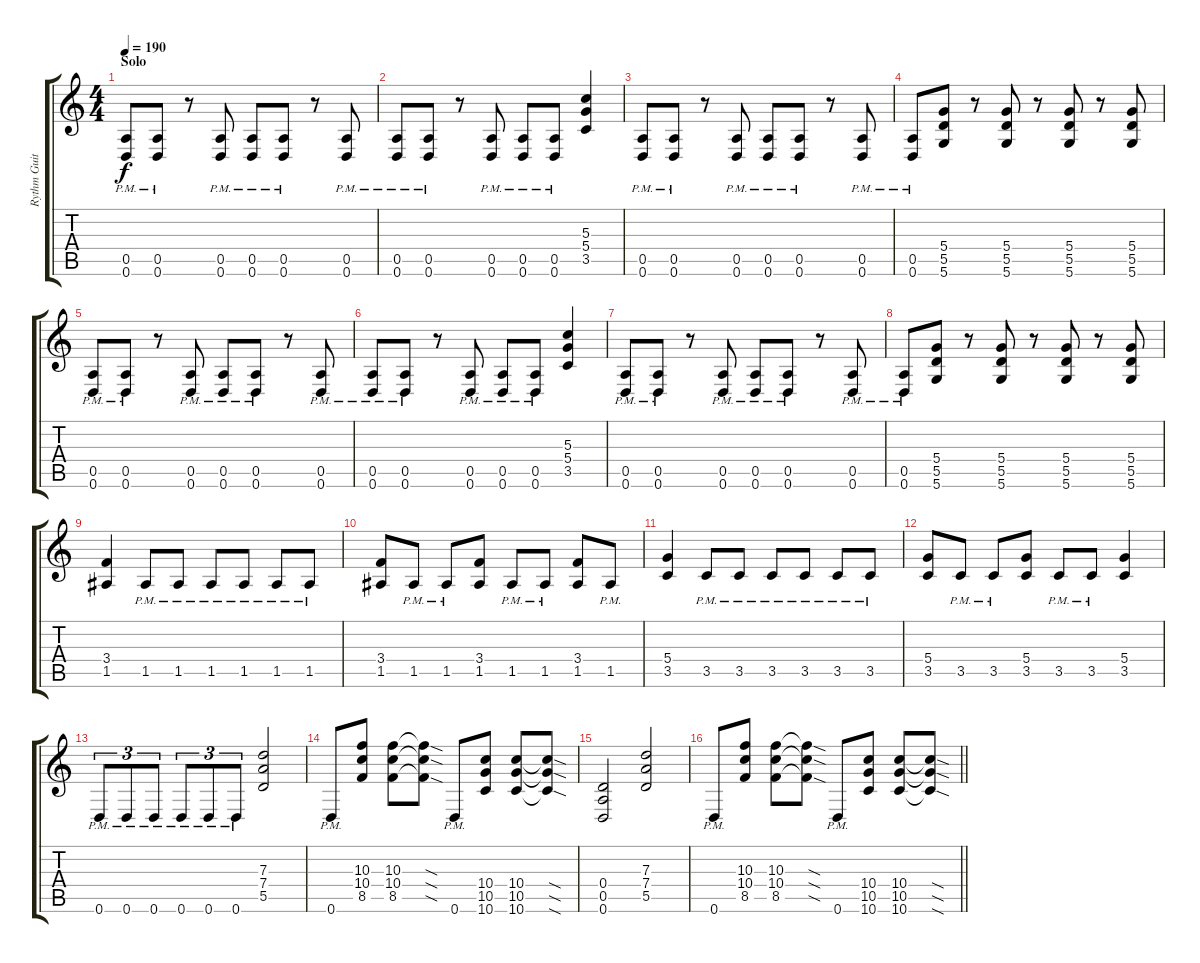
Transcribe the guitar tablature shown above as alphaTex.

\track ("Rythm Guitar I" "Rythm Guit") {instrument distortionguitar}
\staff {score tabs}
\tuning (E4 B3 G3 D3 A2 D2) {hide}
\ts (4 4)
\section ("" "Solo")
\tempo 190
\clef g2
\ks c
(0.5{pm} 0.6{pm}).8{dy f} (0.5{pm} 0.6{pm}).8 r.8 (0.5{pm} 0.6{pm}).8 (0.5{pm} 0.6{pm}).8 (0.5{pm} 0.6{pm}).8 r.8 (0.5{pm} 0.6{pm}).8 |
(0.5{pm} 0.6{pm}).8 (0.5{pm} 0.6{pm}).8 r.8 (0.5{pm} 0.6{pm}).8 (0.5{pm} 0.6{pm}).8 (0.5{pm} 0.6{pm}).8 (5.3 5.4 3.5).4 |
(0.5{pm} 0.6{pm}).8 (0.5{pm} 0.6{pm}).8 r.8 (0.5{pm} 0.6{pm}).8 (0.5{pm} 0.6{pm}).8 (0.5{pm} 0.6{pm}).8 r.8 (0.5{pm} 0.6{pm}).8 |
(0.5{pm} 0.6{pm}).8 (5.4 5.5 5.6).8 r.8 (5.4 5.5 5.6).8 r.8 (5.4 5.5 5.6).8 r.8 (5.4 5.5 5.6).8 |
(0.5{pm} 0.6{pm}).8 (0.5{pm} 0.6{pm}).8 r.8 (0.5{pm} 0.6{pm}).8 (0.5{pm} 0.6{pm}).8 (0.5{pm} 0.6{pm}).8 r.8 (0.5{pm} 0.6{pm}).8 |
(0.5{pm} 0.6{pm}).8 (0.5{pm} 0.6{pm}).8 r.8 (0.5{pm} 0.6{pm}).8 (0.5{pm} 0.6{pm}).8 (0.5{pm} 0.6{pm}).8 (5.3 5.4 3.5).4 |
(0.5{pm} 0.6{pm}).8 (0.5{pm} 0.6{pm}).8 r.8 (0.5{pm} 0.6{pm}).8 (0.5{pm} 0.6{pm}).8 (0.5{pm} 0.6{pm}).8 r.8 (0.5{pm} 0.6{pm}).8 |
(0.5{pm} 0.6{pm}).8 (5.4 5.5 5.6).8 r.8 (5.4 5.5 5.6).8 r.8 (5.4 5.5 5.6).8 r.8 (5.4 5.5 5.6).8 |
(3.4 1.5).4 1.5{pm}.8 1.5{pm}.8 1.5{pm}.8 1.5{pm}.8 1.5{pm}.8 1.5{pm}.8 |
(3.4 1.5).8 1.5{pm}.8 1.5{pm}.8 (3.4 1.5).8 1.5{pm}.8 1.5{pm}.8 (3.4 1.5).8 1.5{pm}.8 |
(5.4 3.5).4 3.5{pm}.8 3.5{pm}.8 3.5{pm}.8 3.5{pm}.8 3.5{pm}.8 3.5{pm}.8 |
(5.4 3.5).8 3.5{pm}.8 3.5{pm}.8 (5.4 3.5).8 3.5{pm}.8 3.5{pm}.8 (5.4 3.5).4 |
0.6{pm}.8{tu (3 2)} 0.6{pm}.8{tu (3 2)} 0.6{pm}.8{tu (3 2)} 0.6{pm}.8{tu (3 2)} 0.6{pm}.8{tu (3 2)} 0.6{pm}.8{tu (3 2)} (7.3 7.4 5.5).2 |
0.6{pm}.8 (10.3 10.4 8.5).8 (10.3 10.4 8.5).8 (10.3{sod t} 10.4{sod t} 8.5{sod t}).8 0.6{pm}.8 (10.4 10.5 10.6).8 (10.4 10.5 10.6).8 (10.4{sod t} 10.5{sod t} 10.6{sod t}).8 |
(0.4 0.5 0.6).2 (7.3 7.4 5.5).2 |
\barLineRight lightlight
0.6{pm}.8 (10.3 10.4 8.5).8 (10.3 10.4 8.5).8 (10.3{sod t} 10.4{sod t} 8.5{sod t}).8 0.6{pm}.8 (10.4 10.5 10.6).8 (10.4 10.5 10.6).8 (10.4{sod t} 10.5{sod t} 10.6{sod t}).8
